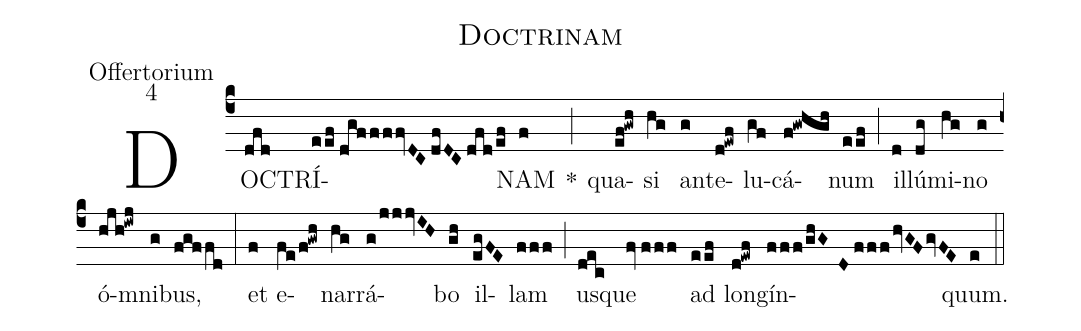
name:Doctrinam;
office-part:Offertorium;
mode:4;
%%
(c4) DO(dfd)CTRÍ(eef//dgffffvDC//dfDC//dfd/ef)NAM(f) *(;) qua(ef!gwh)si(hg) an(g)te(d!ewf)lu(gf)cá(f!gwhgh)num(eef) (;) il(d)lú(dg)mi(hg)no(g) ó(hjh!iwj)mni(g)bus,(fgffd) (:) et(f) e(fe/f!gwh)nar(hg)rá(g/jjjvIH)bo(gh) il(egFE)lam(fff) (;) us(dec)que(fv//fff) ad(eef) lon(d!ewf)gín(fff/ghGD//fffhvGFgvFE)quum.(e) (::)
